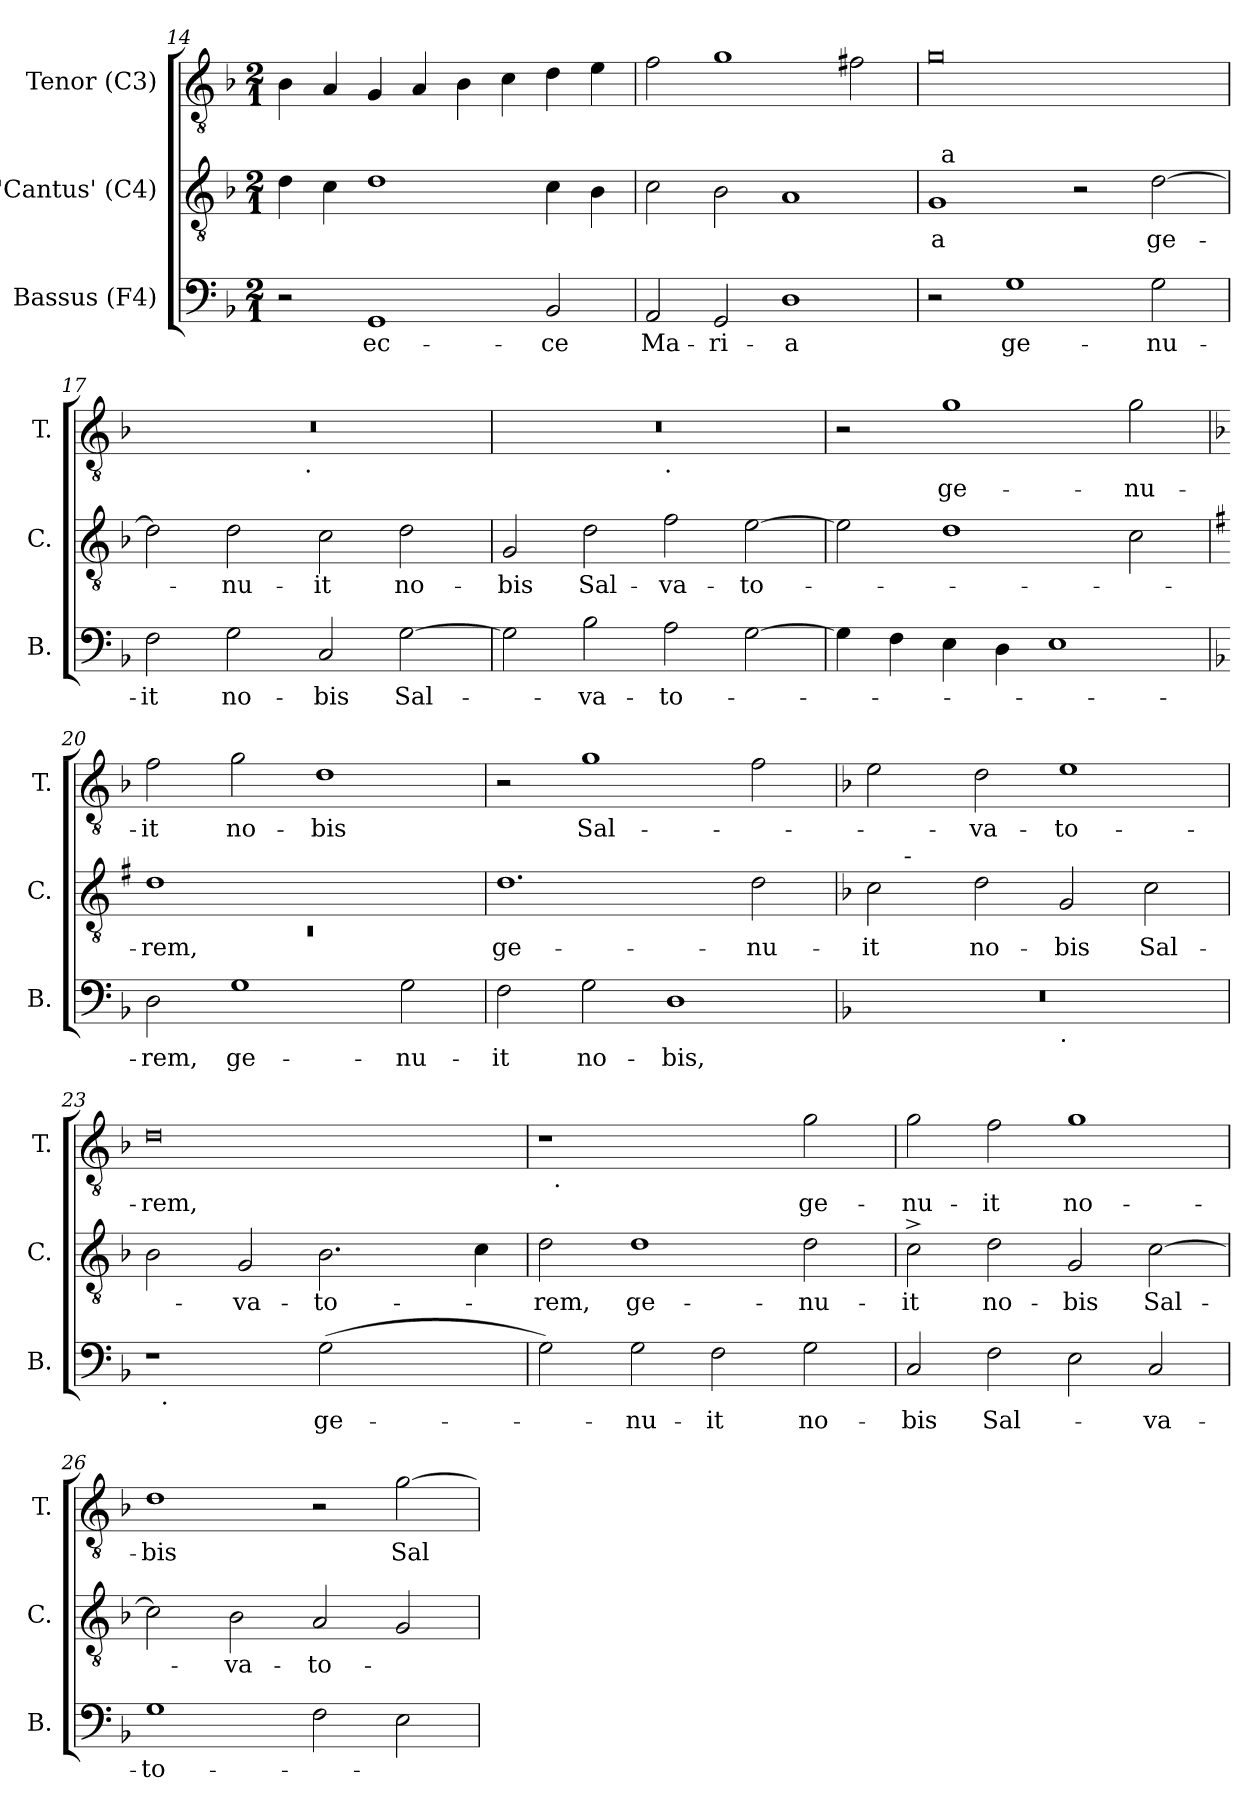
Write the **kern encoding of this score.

**kern	**text	**kern	**text	**kern	**text
*part3	*part3	*part2	*part2	*part1	*part1
*staff3	*staff3	*staff2	*staff2	*staff1	*staff1
*I"Bassus (F4)	*	*I"'Cantus' (C4)	*	*I"Tenor (C3)	*
*I'B.	*	*I'C.	*	*I'T.	*
!!LO:LB:g=z
*clefF4	*	*clefGv2	*	*clefGv2	*
*k[b-]	*	*k[b-]	*	*k[b-]	*
*F:	*	*F:	*	*F:	*
*M2/1	*	*M2/1	*	*M2/1	*
=14	=14	=14	=14	=14	=14
2r	.	4d\	.	4B-\	.
.	.	4c\	.	4A/	.
!	!LO:LY:b	!	!	!	!
1GG	ec-	1d	.	4G/	.
.	.	.	.	4A/	.
.	.	.	.	4B-\	.
.	.	.	.	4c\	.
!	!LO:LY:b	!	!	!	!
2BB-/	-ce	4c\	.	4d\	.
.	.	4B-\	.	4e\	.
=15	=15	=15	=15	=15	=15
!	!LO:LY:b	!	!	!	!
2AA/	Ma-	2c\	.	2f\	.
!	!LO:LY:b	!	!	!	!
2GG/	-ri-	2B-\	.	1g	.
!	!LO:LY:b:rj	!	!	!	!
1D	-a	1A	.	.	.
.	.	.	.	2f#\	.
=16	=16	=16	=16	=16	=16
!	!	!	!LO:LY:b:rj	!	!
*	*	*^	*	*	*
2r	.	1G	32ryy	-a	0g	.
!	!	!	!LO:TX:a:t=a	!	!	!
.	.	.	1ryy	.	.	.
!	!LO:LY:b	!	!	!	!	!
1G	ge-	.	.	.	.	.
.	.	2r	.	.	.	.
.	.	.	2ryy	.	.	.
!	!LO:LY:b	!	!	!LO:LY:b	!	!
2G\	-nu-	[>2d\	.	ge-	.	.
.	.	.	4...ryy	.	.	.
=17	=17	=17	=17	=17	=17	=17
!	!LO:LY:b	!	!	!	!	!
*	*	*v	*v	*	*^	*
2F\	-it	2d\]	.	0r	2ryy	.
!	!LO:LY:b	!	!LO:LY:b	!	!	!
2G\	no-	2d\	-nu-	.	4...ryy	.
!	!	!	!	!	!LO:TX:b:t=.	!
.	.	.	.	.	1ryy	.
!	!LO:LY:b	!	!LO:LY:b	!	!	!
2C/	-bis	2c\	-it	.	.	.
!	!LO:LY:b	!	!LO:LY:b	!	!	!
[>2G\	Sal-	2d\	no-	.	.	.
.	.	.	.	.	32ryy	.
!!LO:PB:g=z	!!
=18	=18	=18	=18	=18	=18	=18
!	!	!	!LO:LY:b	!	!	!
2G\]	.	2G/	-bis	0r	1ryy	.
!	!LO:LY:b	!	!LO:LY:b	!	!	!
2B-\	-va-	2d\	Sal-	.	.	.
!	!	!	!	!	!LO:TX:b:t=.	!
!	!LO:LY:b	!	!LO:LY:b	!	!	!
2A\	-to-	2f\	-va-	.	1ryy	.
!	!	!	!LO:LY:b	!	!	!
[>2G\	.	[>2e\	-to-	.	.	.
*	*	*	*	*v	*v	*
=19	=19	=19	=19	=19	=19
4G\]	.	2e\]	.	2r	.
4F\	.	.	.	.	.
!	!	!	!	!	!LO:LY:b
4E\	.	1d	.	1g	-ge-
4D\	.	.	.	.	.
1E	.	.	.	.	.
!	!	!	!	!	!LO:LY:b
.	.	2c\	.	2g\	-nu-
=20	=20	=20	=20	=20	=20
*	*	*k[f#]	*	*	*
*	*	*G:	*	*	*
*	*	*^	*	*	*
!	!LO:LY:b	!	!LO:N:vis=1	!LO:LY:b	!	!LO:LY:b
2D\	-rem,	1d	0rC	-rem,	2f\	-it
!	!LO:LY:b	!	!	!	!	!LO:LY:b
1G	ge-	.	.	.	2g\	no-
!	!	!	!	!	!	!LO:LY:b
.	.	1ryy	.	.	1d	-bis
!	!LO:LY:b	!	!	!	!	!
2G\	-nu-	.	.	.	.	.
*	*	*v	*v	*	*	*
=21	=21	=21	=21	=21	=21
!	!LO:LY:b	!	!LO:LY:b	!	!
2F\	-it	1.d	ge-	2r	.
!	!LO:LY:b	!	!	!	!LO:LY:b
2G\	no-	.	.	1g	Sal-
!	!LO:LY:b	!	!	!	!
1D	-bis,	.	.	.	.
!	!	!	!LO:LY:b	!	!
.	.	2d\	-nu-	2f\	.
!!LO:LB:g=z
=22	=22	=22	=22	=22	=22
*	*	*k[b-]	*	*	*
*	*	*F:	*	*	*
!	!	!	!LO:LY:b	!	!
*^	*	*^	*	*	*
0r	1ryy	.	2c\	8ryy	-it	2e\	.
!	!	!	!	!LO:TX:a:t=-	!	!	!
.	.	.	.	1...ryy	.	.	.
!	!	!	!	!	!LO:LY:b	!	!LO:LY:b
.	.	.	2d\	.	no-	2d\	-va-
!	!LO:TX:b:t=.	!	!	!	!	!	!
!	!	!	!	!	!LO:LY:b	!	!LO:LY:b
.	1ryy	.	2G/	.	-bis	1e	-to-
!	!	!	!	!	!LO:LY:b	!	!
.	.	.	2c\	.	Sal-	.	.
=23	=23	=23	=23	=23	=23	=23	=23
!	!	!	!	!	!	!	!LO:LY:b
*	*	*	*v	*v	*	*	*
1r	32ryy	.	2B-\	.	0d	-rem,
!	!LO:TX:b:t=.	!	!	!	!	!
.	1ryy	.	.	.	.	.
!	!	!	!	!LO:LY:b	!	!
.	.	.	2G/	-va-	.	.
!	!	!LO:LY:b	!	!LO:LY:b	!	!
(>2G\	.	ge-	2.B-\	-to-	.	.
.	2ryy	.	.	.	.	.
2ryy	.	.	.	.	.	.
.	4...ryy	.	.	.	.	.
.	.	.	4c\	.	.	.
=24	=24	=24	=24	=24	=24	=24
!	!	!	!	!LO:LY:b	!	!
*v	*v	*	*	*	*^	*
2G\)	.	2d\	-rem,	1r	32ryy	.
!	!	!	!	!	!LO:TX:b:t=.	!
.	.	.	.	.	1ryy	.
!	!LO:LY:b	!	!LO:LY:b	!	!	!
2G\	-nu-	1d	ge-	.	.	.
!	!LO:LY:b	!	!	!	!	!
2F\	-it	.	.	2ryy	.	.
.	.	.	.	.	2ryy	.
!	!LO:LY:b	!	!LO:LY:b	!	!	!LO:LY:b
2G\	no-	2d\	-nu-	2g\	.	ge-
.	.	.	.	.	4...ryy	.
=25	=25	=25	=25	=25	=25	=25
!	!LO:LY:b	!	!LO:LY:b	!	!	!LO:LY:b
*	*	*	*	*v	*v	*
2C/	-bis	2c^>\	-it	2g\	-nu-
!	!LO:LY:b	!	!LO:LY:b	!	!LO:LY:b
2F\	Sal-	2d\	no-	2f\	-it
!	!	!	!LO:LY:b	!	!LO:LY:b
2E\	.	2G/	-bis	1g	no-
!	!LO:LY:b	!	!LO:LY:b	!	!
2C/	-va-	[>2c\	Sal-	.	.
=26	=26	=26	=26	=26	=26
!	!LO:LY:b	!	!	!	!LO:LY:b
1G	-to-	2c\]	.	1d	-bis
!	!	!	!LO:LY:b	!	!
.	.	2B-\	-va-	.	.
!	!	!	!LO:LY:b	!	!
2F\	.	2A/	-to-	2r	.
!	!	!	!	!	!LO:LY:b
2E\	.	2G/	.	[<2g\	Sal-
=	=	=	=	=	=
*-	*-	*-	*-	*-	*-
